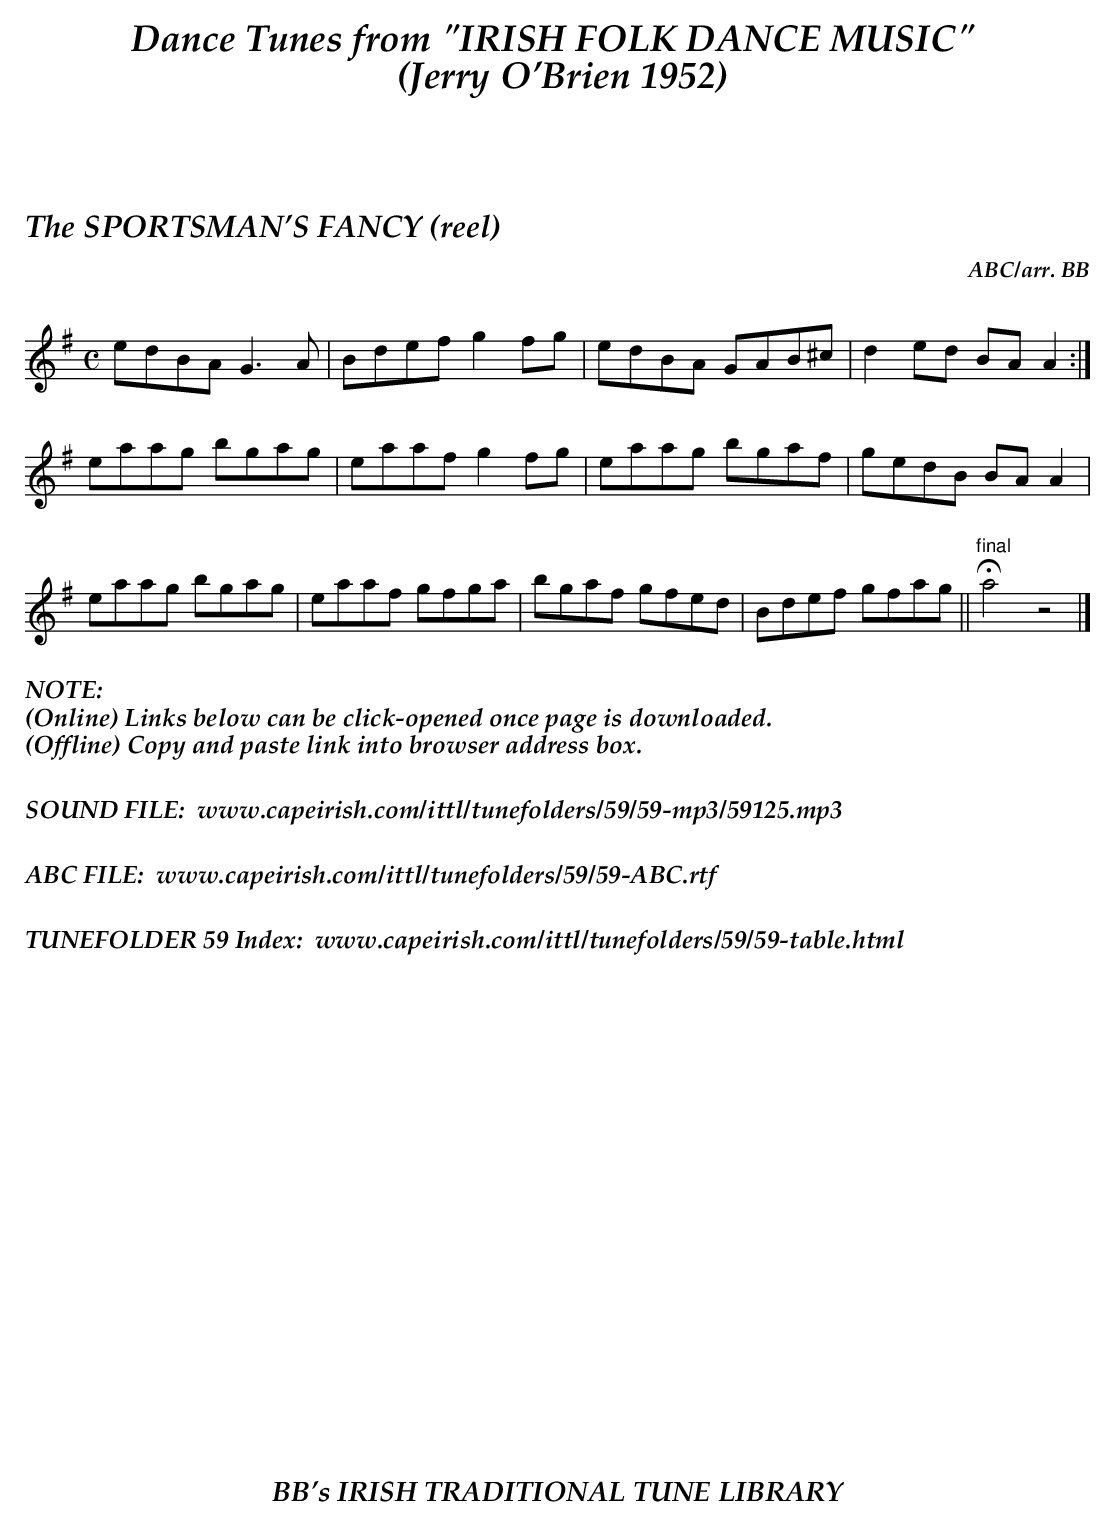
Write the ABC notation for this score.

X:1
T:SPORTSMAN'S FANCY (reel), The
C:ABC/arr. BB
M:C
K:Ador
edBA G3A|Bdef g2fg|edBA GAB^c|d2ed BAA2:|
eaag bgag|eaaf g2fg|eaag bgaf|gedB BAA2|
eaag bgag|eaaf gfga|bgaf gfed|Bdef gfag||"final"Ha4z4|]
%%textfont "Palatino-BoldItalic" 16
%%begintext
%%NOTE:
(Online) Links below can be click-opened once page is downloaded.
(Offline) Copy and paste link into browser address box.
%%
%%
SOUND FILE:  www.capeirish.com/ittl/tunefolders/59/59-mp3/59125.mp3
%%
%%
ABC FILE:  www.capeirish.com/ittl/tunefolders/59/59-ABC.rtf
%%
%%
TUNEFOLDER 59 Index:  www.capeirish.com/ittl/tunefolders/59/59-table.html
